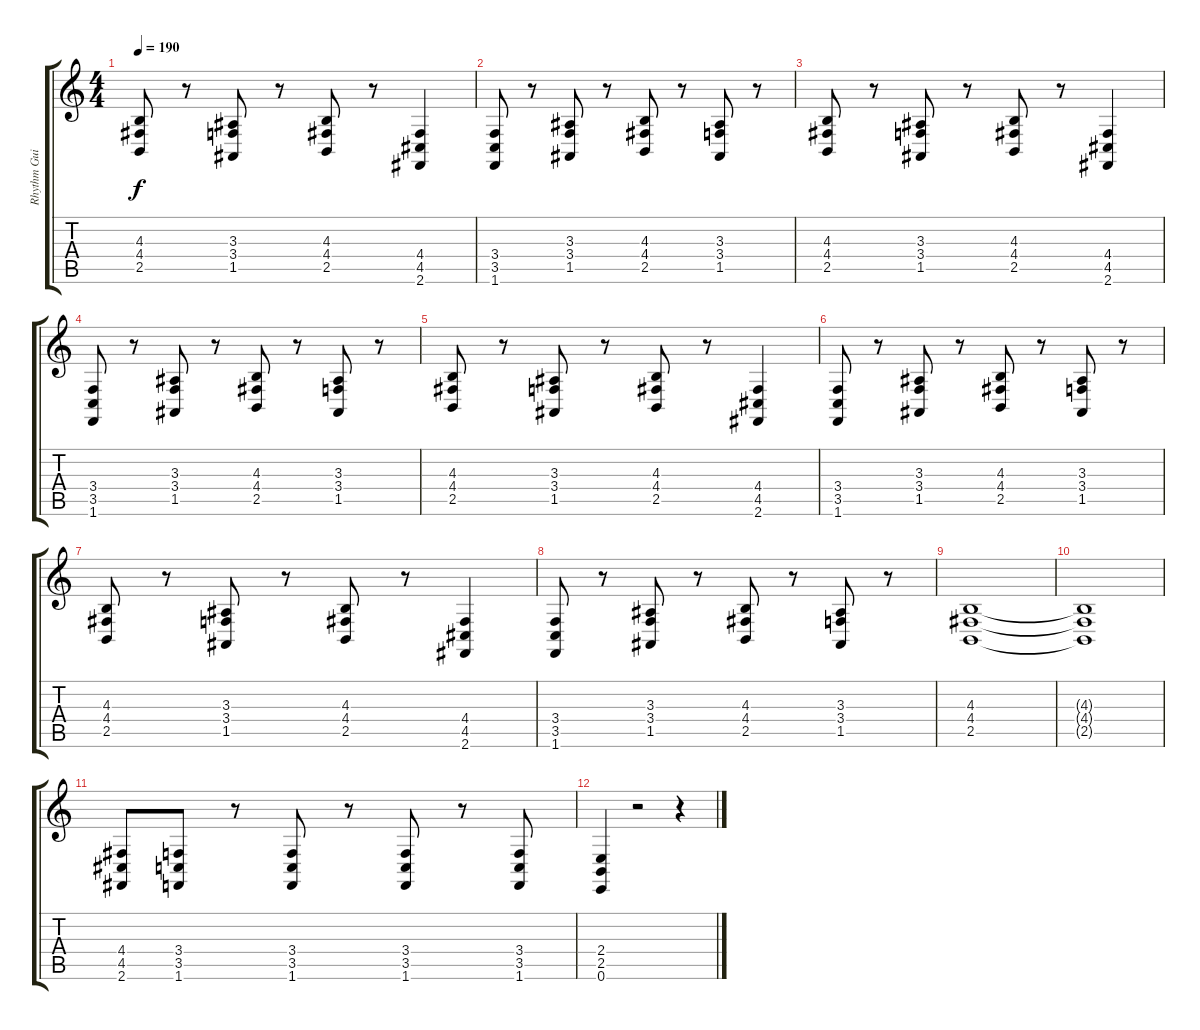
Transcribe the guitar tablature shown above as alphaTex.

\track ("Rhythm Guitar 2" "Rhythm Gui") {mute instrument lead1square}
\staff {score tabs}
\tuning (E4 B3 G3 D3 A2 E2) {hide}
\ts (4 4)
\tempo 190
\clef g2
\ks c
(4.3 4.4 2.5).8{dy f} r.8 (3.3 3.4 1.5).8 r.8 (4.3 4.4 2.5).8 r.8 (4.4 4.5 2.6).4 |
(3.4 3.5 1.6).8 r.8 (3.3 3.4 1.5).8 r.8 (4.3 4.4 2.5).8 r.8 (3.3 3.4 1.5).8 r.8 |
(4.3 4.4 2.5).8 r.8 (3.3 3.4 1.5).8 r.8 (4.3 4.4 2.5).8 r.8 (4.4 4.5 2.6).4 |
(3.4 3.5 1.6).8 r.8 (3.3 3.4 1.5).8 r.8 (4.3 4.4 2.5).8 r.8 (3.3 3.4 1.5).8 r.8 |
(4.3 4.4 2.5).8 r.8 (3.3 3.4 1.5).8 r.8 (4.3 4.4 2.5).8 r.8 (4.4 4.5 2.6).4 |
(3.4 3.5 1.6).8 r.8 (3.3 3.4 1.5).8 r.8 (4.3 4.4 2.5).8 r.8 (3.3 3.4 1.5).8 r.8 |
(4.3 4.4 2.5).8 r.8 (3.3 3.4 1.5).8 r.8 (4.3 4.4 2.5).8 r.8 (4.4 4.5 2.6).4 |
(3.4 3.5 1.6).8 r.8 (3.3 3.4 1.5).8 r.8 (4.3 4.4 2.5).8 r.8 (3.3 3.4 1.5).8 r.8 |
(4.3 4.4 2.5).1 |
(4.3{t} 4.4{t} 2.5{t}).1 |
(4.4 4.5 2.6).8 (3.4 3.5 1.6).8 r.8 (3.4 3.5 1.6).8 r.8 (3.4 3.5 1.6).8 r.8 (3.4 3.5 1.6).8 |
(2.4 2.5 0.6).4 r.2 r.4
